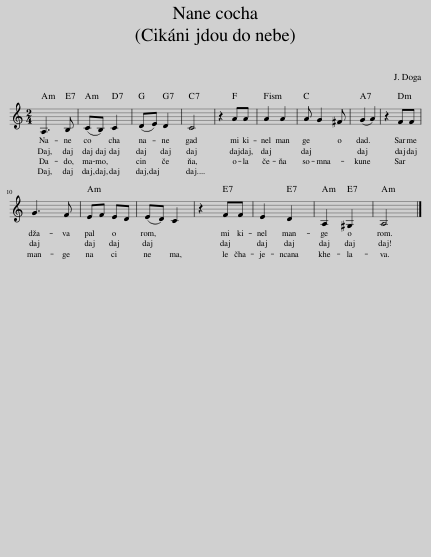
X:1
L:1/8
M:2/4
I:linebreak $
K:C
V:1 treble
V:1
 A,3 B, | (CB,) C2 | (DE) D2 | C4 | z2 AA | %5
 A2 A2 | A G2 ^F | (G2 A2) | z2 FF |$ G3 F | %10
 EF ED | (ED) C2 | z2 FF | E2 D2 | A,2 ^G,2 | %15
 A,4 |] %16
